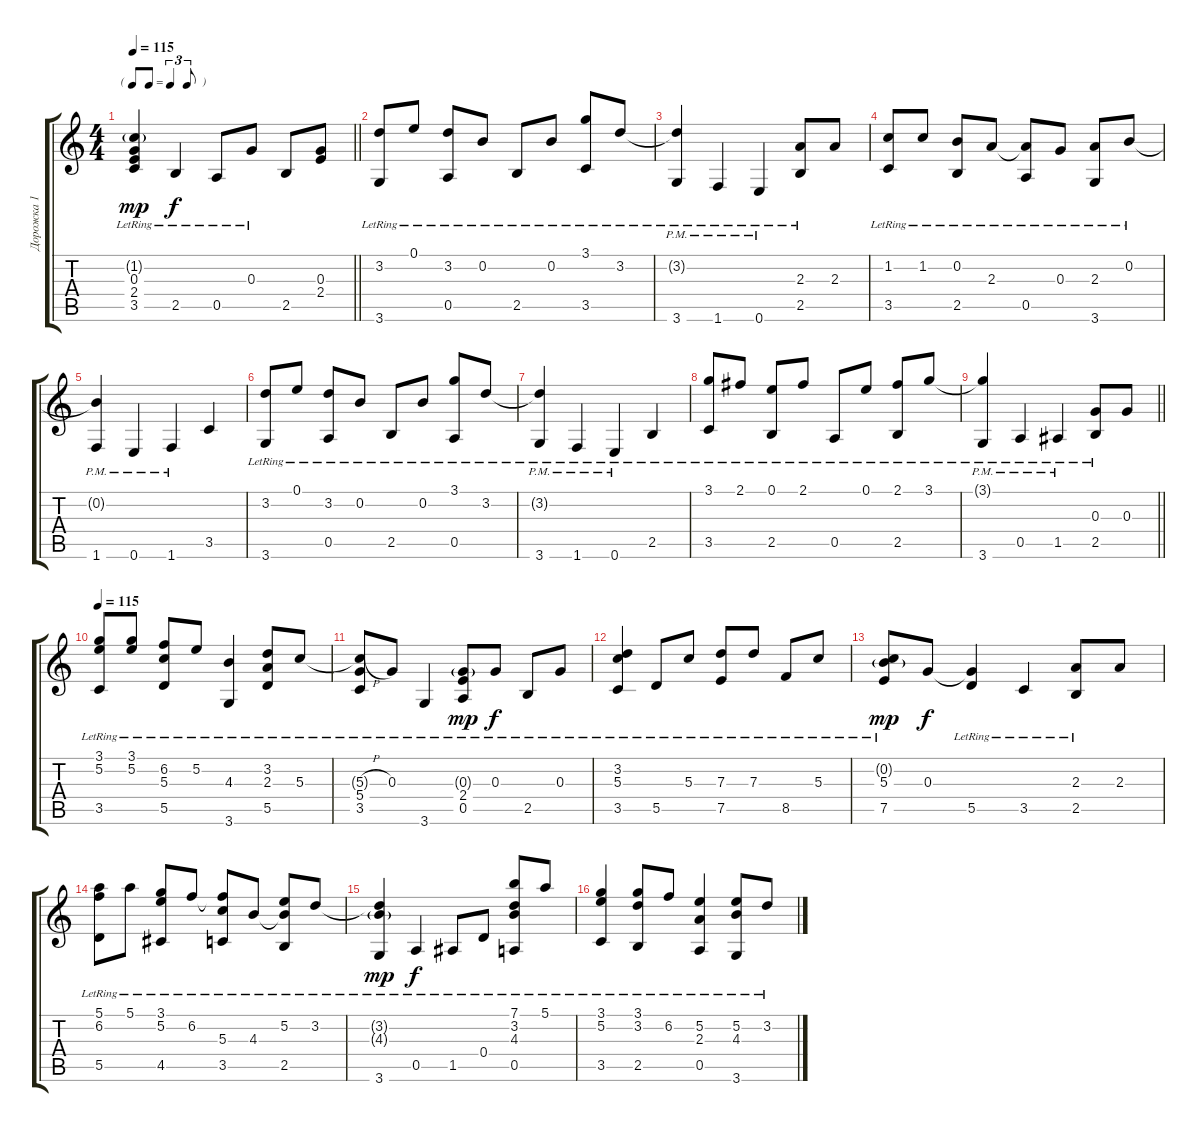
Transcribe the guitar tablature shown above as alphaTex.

\track ("Дорожка 1" "Дорожка 1") {instrument acousticguitarsteel}
\staff {score tabs}
\tuning (E4 B3 G3 D3 A2 E2) {hide}
\ts (4 4)
\tf triplet8th
\tempo 115
\clef g2
\barLineRight lightlight
\ks c
(1.2{g} 0.3{lr} 2.4{lr} 3.5{lr}).4{dy mp} 2.5{lr}.4{dy f} 0.5{lr}.8 0.3{lr}.8 2.5.8 (0.3 2.4).8 |
(3.2{lr} 3.6{lr}).8 0.1{lr}.8 (3.2{lr} 0.5{lr}).8 0.2{lr}.8 2.5{lr}.8 0.2{lr}.8 (3.1{lr} 3.5{lr}).8 3.2{lr}.8 |
(3.2{t} 3.6{pm lr}).4 1.6{pm lr}.4 0.6{pm lr}.4 (2.3 2.5{lr}).8 2.3.8 |
(1.2{lr} 3.5{lr}).8 1.2{lr}.8 (0.2{lr} 2.5{lr}).8 2.3{lr}.8 (2.3{t} 0.5{lr}).8 0.3{lr}.8 (2.3{lr} 3.6{lr}).8 0.2{lr}.8 |
(0.2{t} 1.6{pm}).4 0.6{pm}.4 1.6{pm}.4 3.5.4 |
(3.2{lr} 3.6{lr}).8 0.1{lr}.8 (3.2{lr} 0.5{lr}).8 0.2{lr}.8 2.5{lr}.8 0.2{lr}.8 (3.1{lr} 0.5{lr}).8 3.2{lr}.8 |
(3.2{t} 3.6{pm lr}).4 1.6{pm lr}.4 0.6{pm lr}.4 2.5{lr}.4 |
(3.1{lr} 3.5{lr}).8 2.1{lr}.8 (0.1{lr} 2.5{lr}).8 2.1{lr}.8 0.5{lr}.8 0.1{lr}.8 (2.1{lr} 2.5{lr}).8 3.1{lr}.8 |
\barLineRight lightlight
(3.1{t} 3.6{pm lr}).4 0.5{pm lr}.4 1.5{pm lr}.4 (0.3{lr} 2.5{lr}).8 0.3.8 |
\tempo 115
(3.1{lr} 5.2{lr} 3.5{lr}).8 (3.1{lr} 5.2{lr}).8 (6.2{lr} 5.3{lr} 5.5{lr}).8 5.2{lr}.8 (4.3{lr} 3.6{lr}).4 (3.2{lr} 2.3{lr} 5.5{lr}).8 5.3{lr}.8 |
(5.3{h t} 5.4{lr} 3.5{lr}).8 0.3{lr}.8 3.6{lr}.4 (0.3{g lr} 2.4{lr} 0.5{lr}).8{dy mp} 0.3{lr}.8{dy f} 2.5{lr}.8 0.3{lr}.8 |
(3.2{lr} 5.3{lr} 3.5{lr}).4 5.5{lr}.8 5.3{lr}.8 (7.3{lr} 7.5{lr}).8 7.3{lr}.8 8.5{lr}.8 5.3{lr}.8 |
(0.2{g lr} 5.3{lr} 7.5{lr}).8{dy mp} 0.3.8{dy f} (0.3{t} 5.5{lr}).4 3.5{lr}.4 (2.3{lr} 2.5{lr}).8 2.3.8 |
(5.1{lr} 6.2{lr} 5.5{lr}).8 5.1{lr}.8 (3.1{lr} 5.2{lr} 4.5{lr}).8 6.2{lr}.8 (6.2{t} 5.3{lr} 3.5{lr}).8 4.3{lr}.8 (5.2{lr} 4.3{t} 2.5{lr}).8 3.2{lr}.8 |
(3.2{t} 4.3{g lr} 3.6{lr}).4{dy mp} 0.5{lr}.4{dy f} 1.5{lr}.8 0.4{lr}.8 (7.1{lr} 3.2{lr} 4.3{lr} 0.5{lr}).8 5.1{lr}.8 |
(3.1{lr} 5.2{lr} 3.5{lr}).4 (3.1{lr} 3.2{lr} 2.5{lr}).8 6.2{lr}.8 (5.2{lr} 2.3{lr} 0.5{lr}).4 (5.2{lr} 4.3{lr} 3.6{lr}).8 3.2{lr}.8
